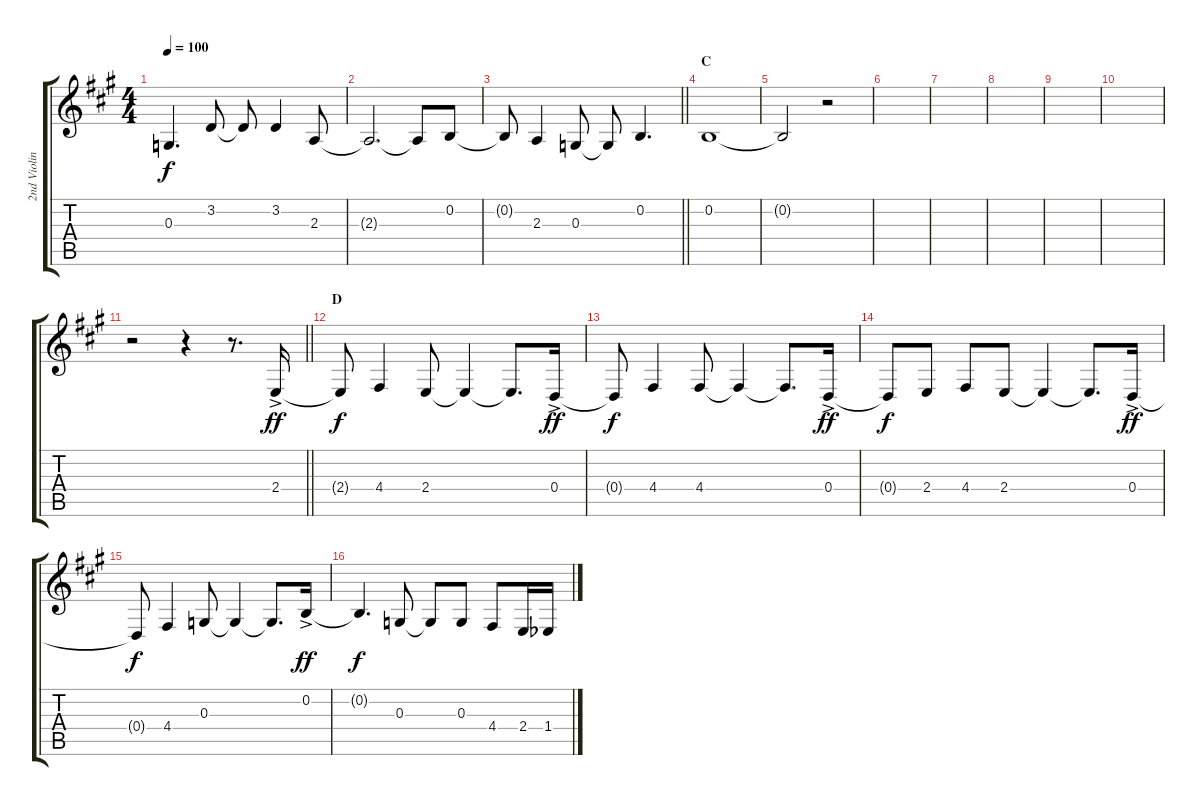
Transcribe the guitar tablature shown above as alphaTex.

\track ("2nd Violin" "2nd Violin") {instrument violin}
\staff {score tabs}
\tuning (E4 B3 G3 D3 A2 E2) {hide}
\ts (4 4)
\tempo 100
\clef g2
\ks a
0.3.4{d dy f} 3.2.8 3.2{t}.8 3.2.4 2.3.8 |
2.3{t}.2{d} 2.3{t}.8 0.2.8 |
\barLineRight lightlight
0.2{t}.8 2.3.4 0.3.8 0.3{t}.8 0.2.4{d} |
\section ("" "C")
0.2.1{volume 7} |
0.2{t}.2 r.2 |
|
|
|
|
|
\barLineRight lightlight
r.2 r.4 r.8{d volume 10} 2.4{ac}.16{dy ff} |
\section ("" "D")
2.4{t}.8{dy f} 4.4.4 2.4.8 2.4{t}.4 2.4{t}.8{d} 0.4{ac}.16{dy ff} |
0.4{t}.8{dy f} 4.4.4 4.4.8 4.4{t}.4 4.4{t}.8{d} 0.4{ac}.16{dy ff} |
0.4{t}.8{dy f} 2.4.8 4.4.8 2.4.8 2.4{t}.4 2.4{t}.8{d} 0.4{ac}.16{dy ff} |
0.4{t}.8{dy f} 4.4.4 0.3.8 0.3{t}.4 0.3{t}.8{d} 0.2{ac}.16{dy ff} |
0.2{t}.4{d dy f} 0.3.8 0.3{t}.8 0.3.8 4.4.8 2.4.16 1.4{acc b}.16
